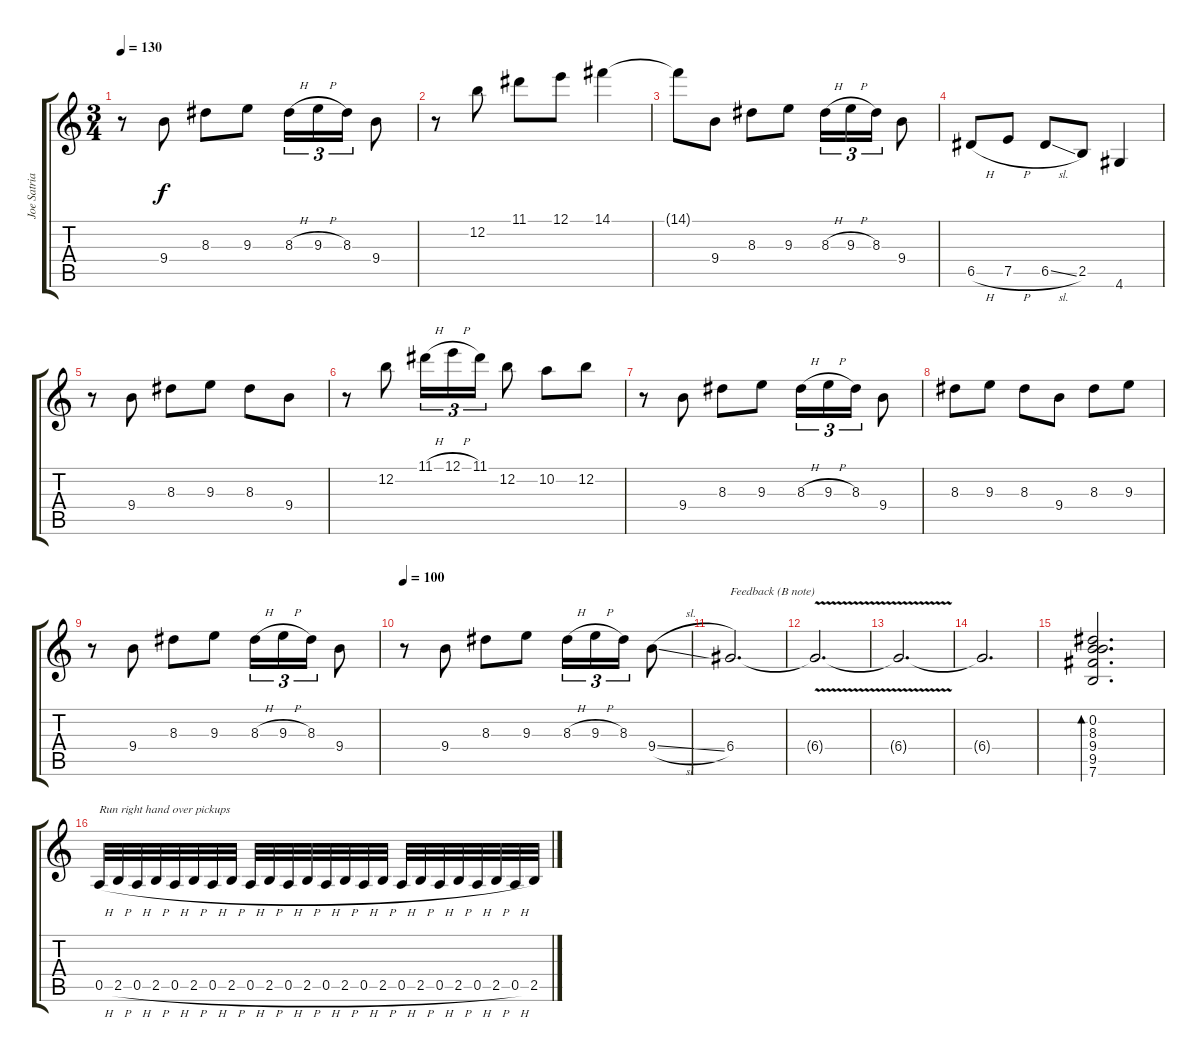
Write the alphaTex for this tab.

\track ("Joe Satriani" "Joe Satria") {instrument acousticguitarsteel}
\staff {score tabs}
\tuning (E4 B3 G3 D3 A2 E2) {hide}
\ts (3 4)
\tempo 130
\clef g2
\ks c
r.8{dy f} 9.4.8 8.3.8 9.3.8 8.3{h}.16{tu (3 2)} 9.3{h}.16{tu (3 2)} 8.3.16{tu (3 2)} 9.4.8 |
r.8 12.2.8 11.1.8 12.1.8 14.1.4 |
14.1{t}.8 9.4.8 8.3.8 9.3.8 8.3{h}.16{tu (3 2)} 9.3{h}.16{tu (3 2)} 8.3.16{tu (3 2)} 9.4.8 |
6.5{h}.8 7.5{h}.8 6.5{sl}.8 2.5.8 4.6.4 |
r.8 9.4.8 8.3.8 9.3.8 8.3.8 9.4.8 |
r.8 12.2.8 11.1{h}.16{tu (3 2)} 12.1{h}.16{tu (3 2)} 11.1.16{tu (3 2)} 12.2.8 10.2.8 12.2.8 |
r.8 9.4.8 8.3.8 9.3.8 8.3{h}.16{tu (3 2)} 9.3{h}.16{tu (3 2)} 8.3.16{tu (3 2)} 9.4.8 |
8.3.8 9.3.8 8.3.8 9.4.8 8.3.8 9.3.8 |
r.8 9.4.8 8.3.8 9.3.8 8.3{h}.16{tu (3 2)} 9.3{h}.16{tu (3 2)} 8.3.16{tu (3 2)} 9.4.8 |
\tempo 100
r.8 9.4.8 8.3.8 9.3.8 8.3{h}.16{tu (3 2)} 9.3{h}.16{tu (3 2)} 8.3.16{tu (3 2)} 9.4{sl}.8 |
6.4.2{d txt "Feedback (B note)"} |
6.4{v t}.2{d} |
6.4{t}.2{d} |
6.4{t}.2{d} |
(0.2 8.3 9.4 9.5 7.6).2{d bd 240 instrument distortionguitar} |
0.5{h}.32{txt "Run right hand over pickups"} 2.5{h}.32 0.5{h}.32 2.5{h}.32 0.5{h}.32 2.5{h}.32 0.5{h}.32 2.5{h}.32 0.5{h}.32 2.5{h}.32 0.5{h}.32 2.5{h}.32 0.5{h}.32 2.5{h}.32 0.5{h}.32 2.5{h}.32 0.5{h}.32 2.5{h}.32 0.5{h}.32 2.5{h}.32 0.5{h}.32 2.5{h}.32 0.5{h}.32 2.5{h}.32
